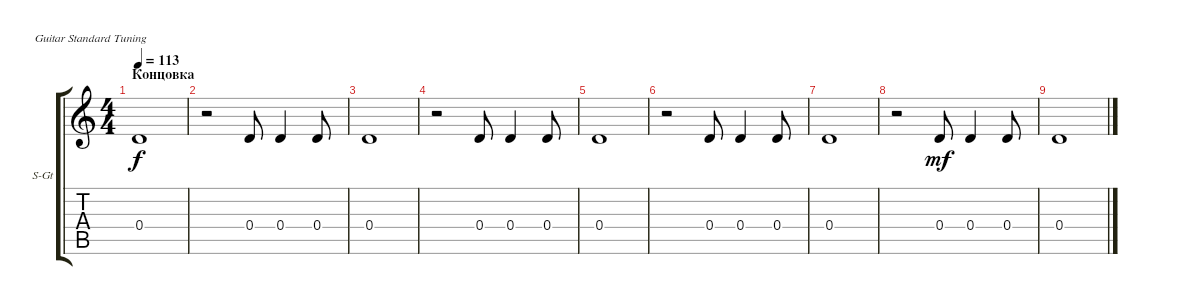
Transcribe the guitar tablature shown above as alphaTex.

\defaultSystemsLayout 4
\bracketExtendMode groupsimilarinstruments
\firstSystemTrackNameOrientation horizontal
\otherSystemsTrackNameOrientation horizontal
\track ("В. Бутусов (Вокал: нижняя октава)" "S-Gt") {instrument acousticguitarsteel}
\staff {score tabs}
\tuning (E4 B3 G3 D3 A2 E2)
\ts (4 4)
\section ("" "Концовка")
\tempo 113
\clef g2
\ks c
0.4.1{dy f} |
r.2 0.4.8 0.4.4 0.4.8 |
0.4.1 |
r.2 0.4.8 0.4.4 0.4.8 |
0.4.1 |
r.2 0.4.8 0.4.4 0.4.8 |
0.4.1 |
r.2 0.4.8{dy mf} 0.4.4 0.4.8 |
0.4.1
